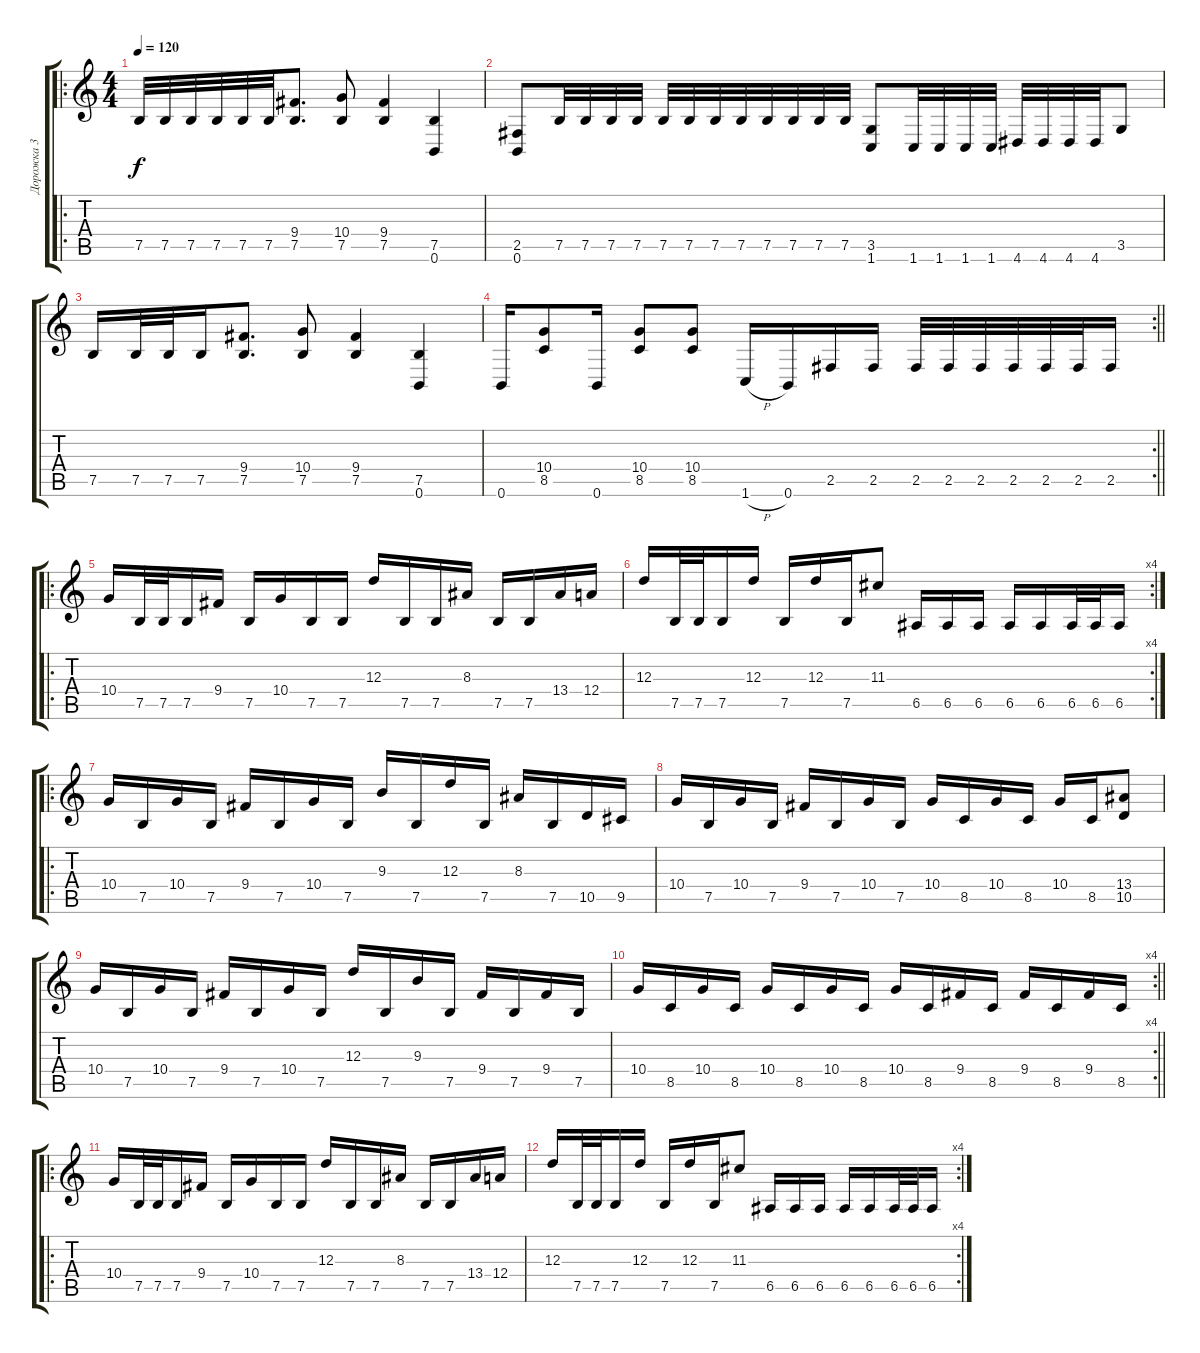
\track ("Дорожка 3" "Дорожка 3") {instrument distortionguitar}
\staff {score tabs}
\tuning (B3 Gb3 D3 A2 E2 B1) {hide}
\ro
\ts (4 4)
\tempo 120
\clef g2
\ks c
7.5.32{dy f} 7.5.32 7.5.32 7.5.32 7.5.32 7.5.32 (9.4 7.5).8{d} (10.4 7.5).8 (9.4 7.5).4 (7.5 0.6).4 |
(2.5 0.6).8 7.5.32 7.5.32 7.5.32 7.5.32 7.5.32 7.5.32 7.5.32 7.5.32 7.5.32 7.5.32 7.5.32 7.5.32 (3.5 1.6).8 1.6.32 1.6.32 1.6.32 1.6.32 4.6.32 4.6.32 4.6.32 4.6.32 3.5.8 |
7.5.16 7.5.32 7.5.32 7.5.16 (9.4 7.5).8{d} (10.4 7.5).8 (9.4 7.5).4 (7.5 0.6).4 |
\rc 2
\barLineRight lightlight
0.6.16 (10.4 8.5).8 0.6.16 (10.4 8.5).8 (10.4 8.5).8 1.6{h}.16 0.6.16 2.5.16 2.5.16 2.5.32 2.5.32 2.5.32 2.5.32 2.5.32 2.5.32 2.5.16 |
\ro
10.4.16 7.5.32 7.5.32 7.5.16 9.4.16 7.5.16 10.4.16 7.5.16 7.5.16 12.3.16 7.5.16 7.5.16 8.3.16 7.5.16 7.5.16 13.4.16 12.4.16 |
\rc 4
12.3.16 7.5.32 7.5.32 7.5.16 12.3.16 7.5.16 12.3.16 7.5.16 11.3.8 6.5.16 6.5.16 6.5.16 6.5.16 6.5.16 6.5.32 6.5.32 6.5.16 |
\ro
10.4.16 7.5.16 10.4.16 7.5.16 9.4.16 7.5.16 10.4.16 7.5.16 9.3.16 7.5.16 12.3.16 7.5.16 8.3.16 7.5.16 10.5.16 9.5.16 |
10.4.16 7.5.16 10.4.16 7.5.16 9.4.16 7.5.16 10.4.16 7.5.16 10.4.16 8.5.16 10.4.16 8.5.16 10.4.16 8.5.16 (13.4 10.5).8 |
10.4.16 7.5.16 10.4.16 7.5.16 9.4.16 7.5.16 10.4.16 7.5.16 12.3.16 7.5.16 9.3.16 7.5.16 9.4.16 7.5.16 9.4.16 7.5.16 |
\rc 4
\barLineRight lightlight
10.4.16 8.5.16 10.4.16 8.5.16 10.4.16 8.5.16 10.4.16 8.5.16 10.4.16 8.5.16 9.4.16 8.5.16 9.4.16 8.5.16 9.4.16 8.5.16 |
\ro
10.4.16 7.5.32 7.5.32 7.5.16 9.4.16 7.5.16 10.4.16 7.5.16 7.5.16 12.3.16 7.5.16 7.5.16 8.3.16 7.5.16 7.5.16 13.4.16 12.4.16 |
\rc 4
12.3.16 7.5.32 7.5.32 7.5.16 12.3.16 7.5.16 12.3.16 7.5.16 11.3.8 6.5.16 6.5.16 6.5.16 6.5.16 6.5.16 6.5.32 6.5.32 6.5.16
